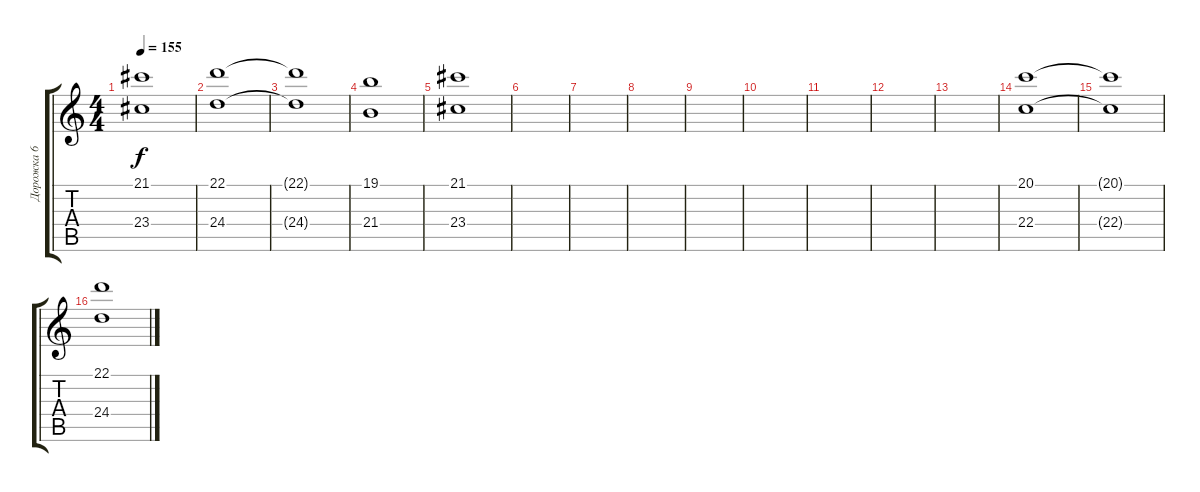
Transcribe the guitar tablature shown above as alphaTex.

\track ("Дорожка 6" "Дорожка 6") {instrument stringensemble1}
\staff {score tabs}
\tuning (E4 B3 G3 D3 A2 E2) {hide}
\ts (4 4)
\tempo 155
\clef g2
\ks c
(21.1 23.4).1{dy f} |
(22.1 24.4).1 |
(22.1{t} 24.4{t}).1 |
(19.1 21.4).1 |
(21.1 23.4).1 |
|
|
|
|
|
|
|
|
(20.1 22.4).1{instrument stringensemble1} |
(20.1{t} 22.4{t}).1 |
(22.1 24.4).1
